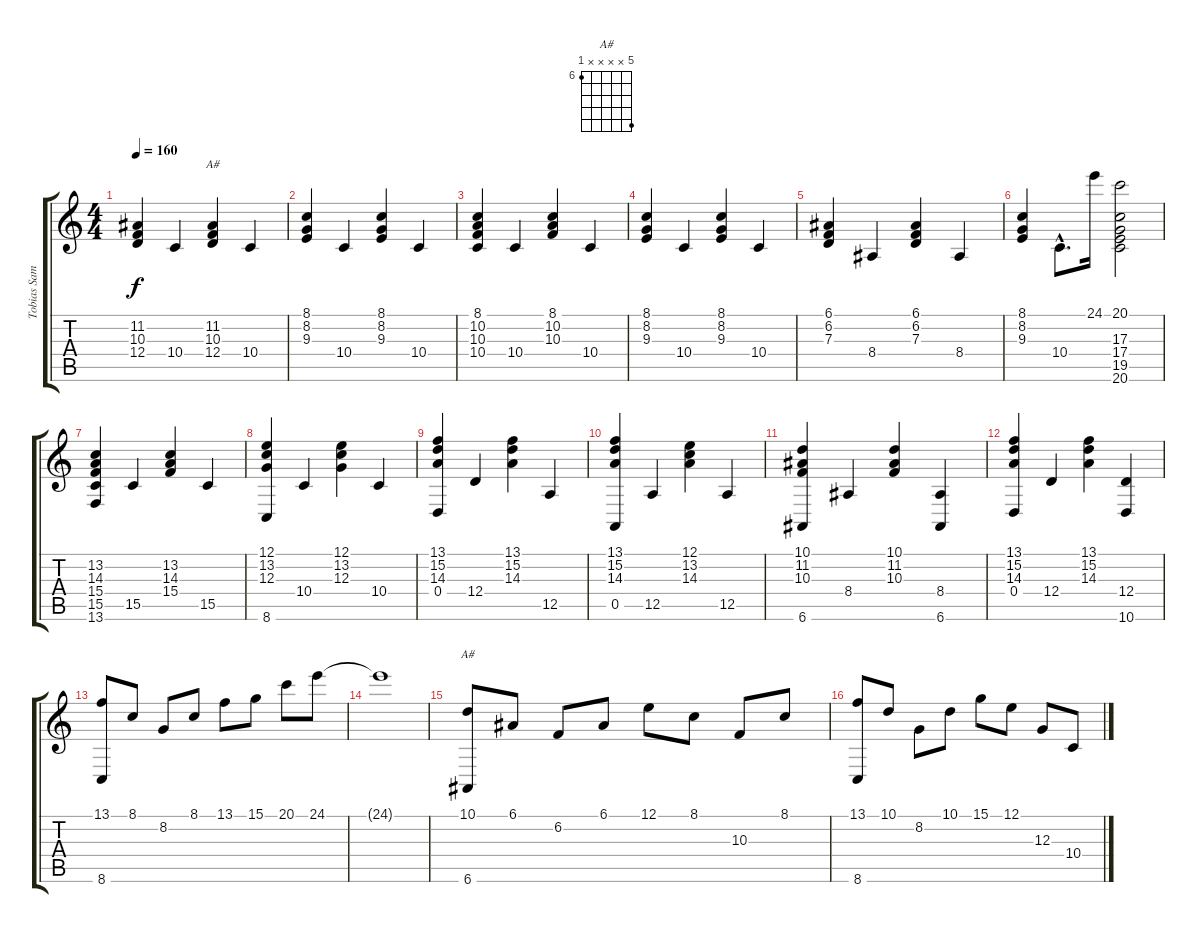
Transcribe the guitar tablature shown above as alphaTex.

\track ("Tobias Sammet" "Tobias Sam") {instrument brightacousticpiano}
\staff {score tabs}
\tuning (E4 B3 G3 D3 A2 E2) {hide}
\chord ("A#" x 11 10 12 x x) {firstfret 10}
\chord ("A#" 10 x x x x 6) {firstfret 6}
\ts (4 4)
\tempo 160
\clef g2
\ks c
(11.2 10.3 12.4).4{dy f} 10.4.4 (11.2 10.3 12.4).4{ch "A#"} 10.4.4 |
(8.1 8.2 9.3).4 10.4.4 (8.1 8.2 9.3).4 10.4.4 |
(8.1 10.2 10.3 10.4).4 10.4.4 (8.1 10.2 10.3).4 10.4.4 |
(8.1 8.2 9.3).4 10.4.4 (8.1 8.2 9.3).4 10.4.4 |
(6.1 6.2 7.3).4 8.4.4 (6.1 6.2 7.3).4 8.4.4 |
(8.1 8.2 9.3).4 10.4{hac}.8{d} 24.1.16 (20.1 17.3 17.4 19.5 20.6).2 |
(13.2 14.3 15.4 15.5 13.6).4 15.5.4 (13.2 14.3 15.4).4 15.5.4 |
(12.1 13.2 12.3 8.6).4 10.4.4 (12.1 13.2 12.3).4 10.4.4 |
(13.1 15.2 14.3 0.4).4 12.4.4 (13.1 15.2 14.3).4 12.5.4 |
(13.1 15.2 14.3 0.5).4 12.5.4 (12.1 13.2 14.3).4 12.5.4 |
(10.1 11.2 10.3 6.6).4 8.4.4 (10.1 11.2 10.3).4 (8.4 6.6).4 |
(13.1 15.2 14.3 0.4).4 12.4.4 (13.1 15.2 14.3).4 (12.4 10.6).4 |
(13.1 8.6).8 8.1.8 8.2.8 8.1.8 13.1.8 15.1.8 20.1.8 24.1.8 |
24.1{t}.1 |
(10.1 6.6).8{ch "A#"} 6.1.8 6.2.8 6.1.8 12.1.8 8.1.8 10.3.8 8.1.8 |
(13.1 8.6).8 10.1.8 8.2.8 10.1.8 15.1.8 12.1.8 12.3.8 10.4.8
